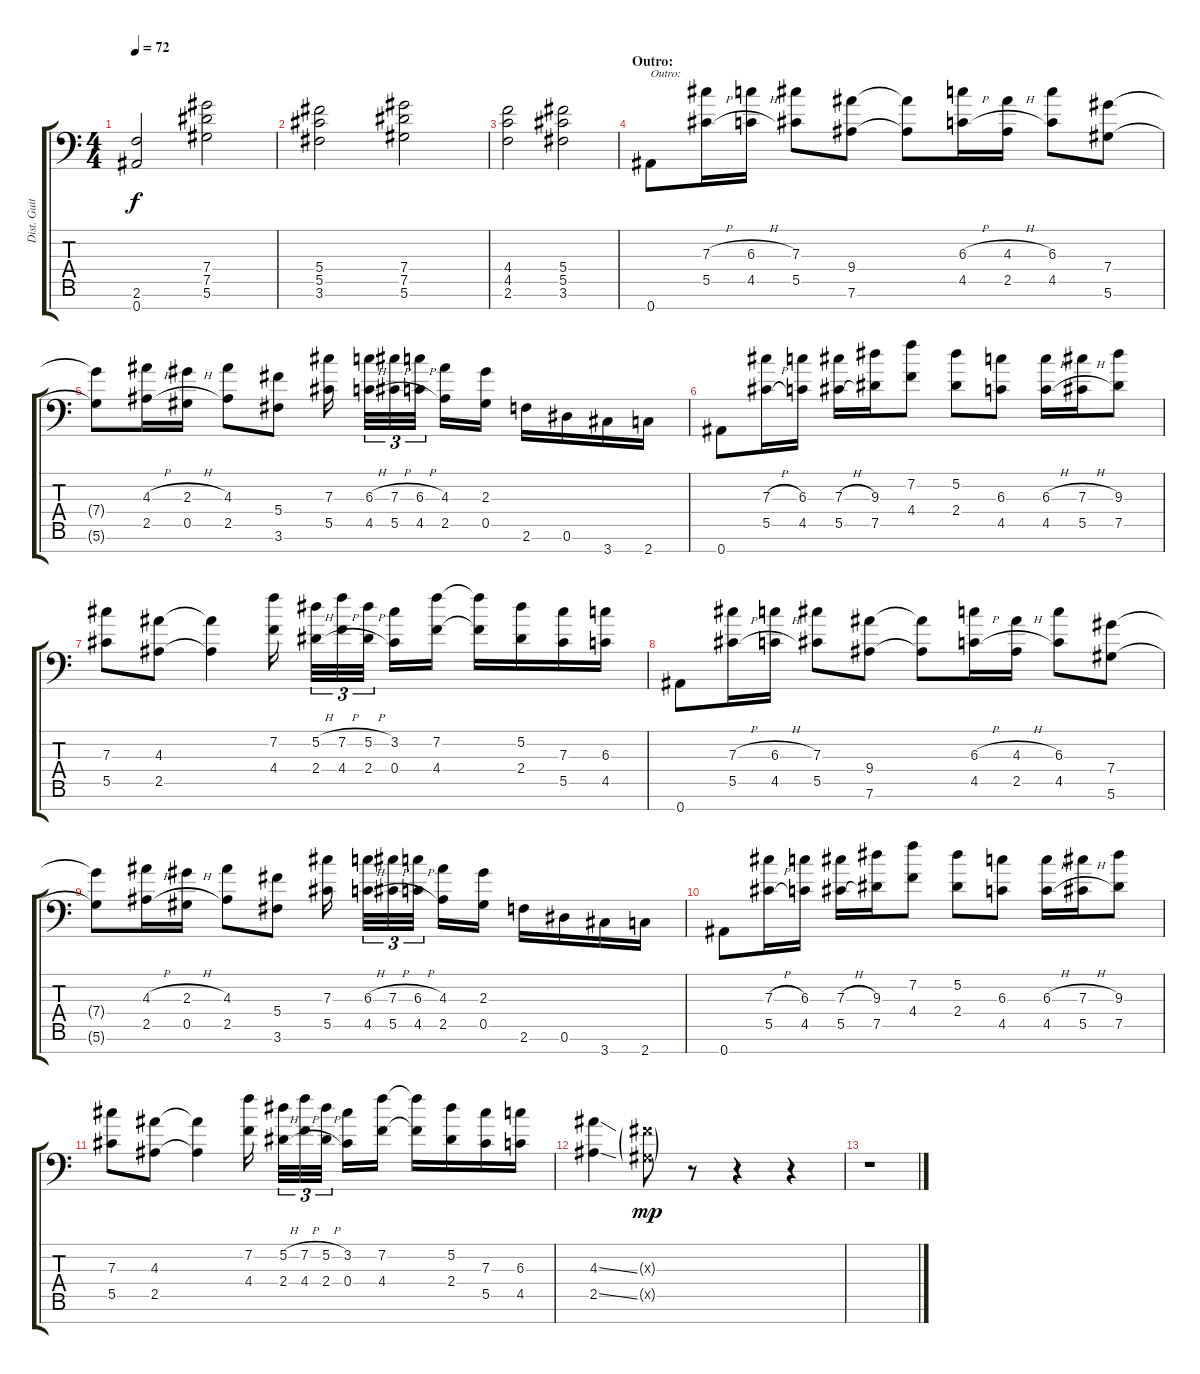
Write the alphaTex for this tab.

\track ("Dist. Guitar 1" "Dist. Guit") {instrument distortionguitar}
\staff {score tabs}
\tuning (Eb4 Bb3 Gb3 Db3 Ab2 Eb2 Bb1) {hide}
\ts (4 4)
\tempo 72
\clef f4
\ks c
(2.6 0.7).2{dy f} (7.4 7.5 5.6).2 |
(5.4 5.5 3.6).2 (7.4 7.5 5.6).2 |
(4.4 4.5 2.6).2 (5.4 5.5 3.6).2 |
\section ("" "Outro:")
0.7.8{txt "Outro:"} (7.3{h} 5.5{h}).16 (6.3{h} 4.5{h}).16 (7.3 5.5).8 (9.4 7.6).8 (9.4{t} 7.6{t}).8 (6.3{h} 4.5{h}).16 (4.3{h} 2.5{h}).16 (6.3 4.5).8 (7.4 5.6).8 |
(7.4{t} 5.6{t}).8 (4.3{h} 2.5{h}).16 (2.3{h} 0.5{h}).16 (4.3 2.5).8 (5.4 3.6).8 (7.3 5.5).16 (6.3{h} 4.5{h}).32{tu (3 2)} (7.3{h} 5.5{h}).32{tu (3 2)} (6.3{h} 4.5{h}).32{tu (3 2)} (4.3 2.5).16 (2.3 0.5).16 2.6.16 0.6.16 3.7.16 2.7.16 |
0.7.8 (7.3{h} 5.5{h}).16 (6.3 4.5).16 (7.3{h} 5.5{h}).16 (9.3 7.5).16 (7.2 4.4).8 (5.2 2.4).8 (6.3 4.5).8 (6.3{h} 4.5{h}).16 (7.3{h} 5.5{h}).16 (9.3 7.5).8 |
(7.3 5.5).8 (4.3 2.5).8 (4.3{t} 2.5{t}).4 (7.2 4.4).16 (5.2{h} 2.4{h}).32{tu (3 2)} (7.2{h} 4.4{h}).32{tu (3 2)} (5.2{h} 2.4{h}).32{tu (3 2)} (3.2 0.4).16 (7.2 4.4).16 (7.2{t} 4.4{t}).16 (5.2 2.4).16 (7.3 5.5).16 (6.3 4.5).16 |
0.7.8 (7.3{h} 5.5{h}).16 (6.3{h} 4.5{h}).16 (7.3 5.5).8 (9.4 7.6).8 (9.4{t} 7.6{t}).8 (6.3{h} 4.5{h}).16 (4.3{h} 2.5{h}).16 (6.3 4.5).8 (7.4 5.6).8 |
(7.4{t} 5.6{t}).8 (4.3{h} 2.5{h}).16 (2.3{h} 0.5{h}).16 (4.3 2.5).8 (5.4 3.6).8 (7.3 5.5).16 (6.3{h} 4.5{h}).32{tu (3 2)} (7.3{h} 5.5{h}).32{tu (3 2)} (6.3{h} 4.5{h}).32{tu (3 2)} (4.3 2.5).16 (2.3 0.5).16 2.6.16 0.6.16 3.7.16 2.7.16 |
0.7.8 (7.3{h} 5.5{h}).16 (6.3 4.5).16 (7.3{h} 5.5{h}).16 (9.3 7.5).16 (7.2 4.4).8 (5.2 2.4).8 (6.3 4.5).8 (6.3{h} 4.5{h}).16 (7.3{h} 5.5{h}).16 (9.3 7.5).8 |
(7.3 5.5).8 (4.3 2.5).8 (4.3{t} 2.5{t}).4 (7.2 4.4).16 (5.2{h} 2.4{h}).32{tu (3 2)} (7.2{h} 4.4{h}).32{tu (3 2)} (5.2{h} 2.4{h}).32{tu (3 2)} (3.2 0.4).16 (7.2 4.4).16 (7.2{t} 4.4{t}).16 (5.2 2.4).16 (7.3 5.5).16 (6.3 4.5).16 |
(4.3{ss} 2.5{ss}).4 (0.3{g x} 0.5{g x}).8{dy mp} r.8 r.4 r.4 |
r.1
